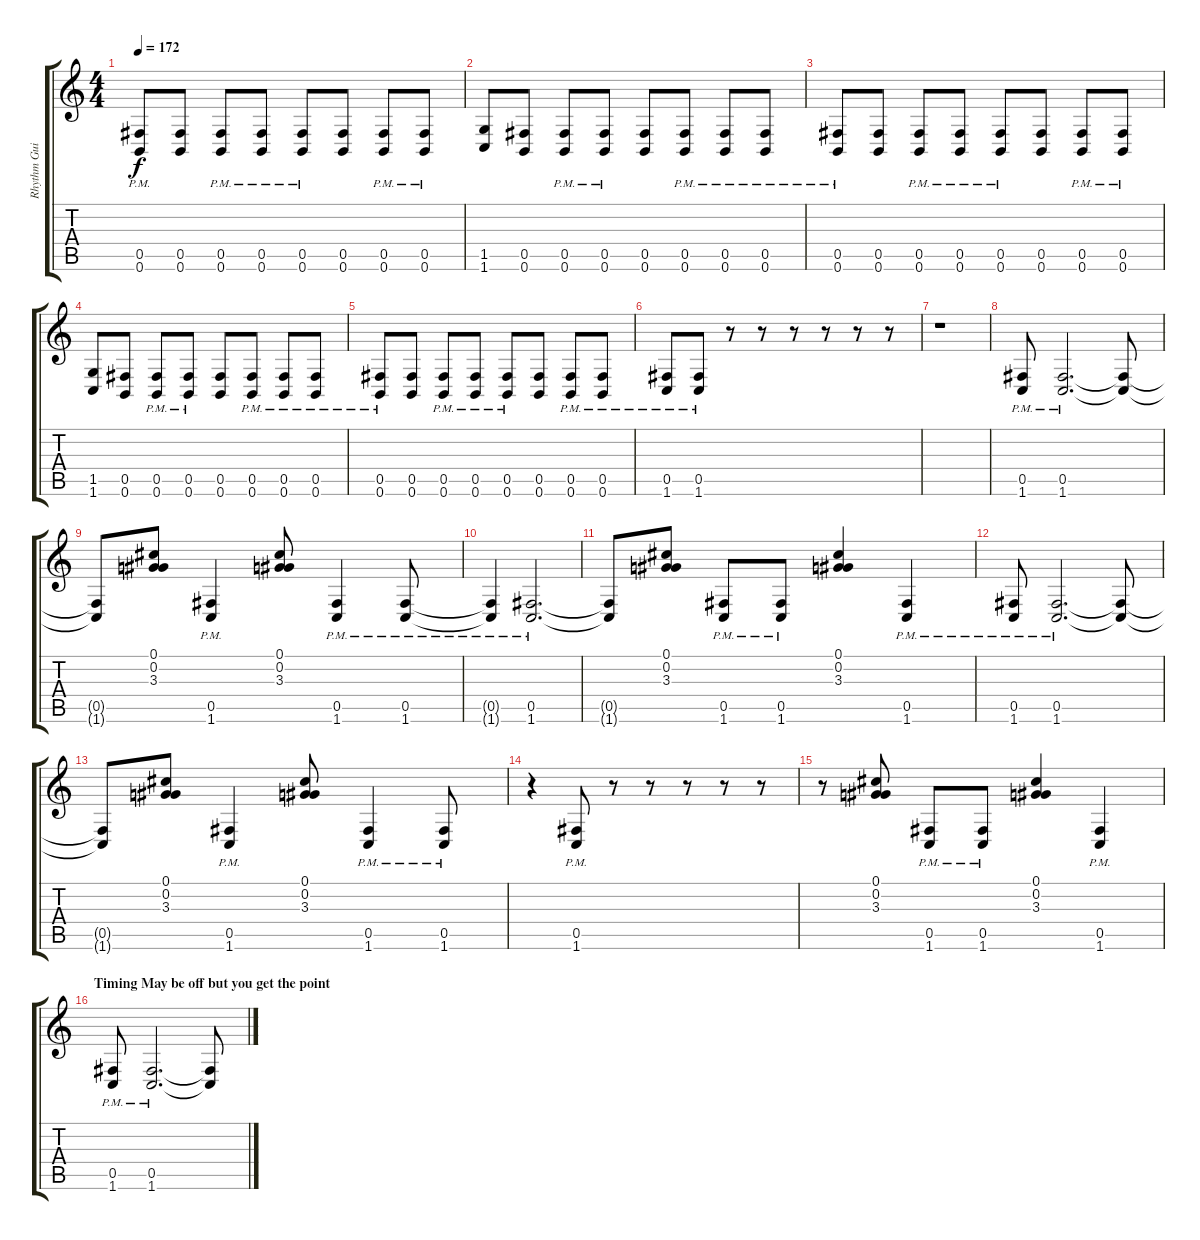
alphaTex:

\track ("Rhythm Guitar 2" "Rhythm Gui") {instrument distortionguitar}
\staff {score tabs}
\tuning (Db4 Ab3 E3 B2 Gb2 B1) {hide}
\ts (4 4)
\tempo 172
\clef g2
\ks c
(0.5{pm} 0.6{pm}).8{dy f} (0.5 0.6).8 (0.5{pm} 0.6{pm}).8 (0.5{pm} 0.6{pm}).8 (0.5{pm} 0.6{pm}).8 (0.5 0.6).8 (0.5{pm} 0.6{pm}).8 (0.5{pm} 0.6{pm}).8 |
(1.5 1.6).8 (0.5 0.6).8 (0.5{pm} 0.6{pm}).8 (0.5{pm} 0.6{pm}).8 (0.5 0.6).8 (0.5{pm} 0.6{pm}).8 (0.5{pm} 0.6{pm}).8 (0.5{pm} 0.6{pm}).8 |
(0.5{pm} 0.6{pm}).8 (0.5 0.6).8 (0.5{pm} 0.6{pm}).8 (0.5{pm} 0.6{pm}).8 (0.5{pm} 0.6{pm}).8 (0.5 0.6).8 (0.5{pm} 0.6{pm}).8 (0.5{pm} 0.6{pm}).8 |
(1.5 1.6).8 (0.5 0.6).8 (0.5{pm} 0.6{pm}).8 (0.5{pm} 0.6{pm}).8 (0.5 0.6).8 (0.5{pm} 0.6{pm}).8 (0.5{pm} 0.6{pm}).8 (0.5{pm} 0.6{pm}).8 |
(0.5{pm} 0.6{pm}).8 (0.5 0.6).8 (0.5{pm} 0.6{pm}).8 (0.5{pm} 0.6{pm}).8 (0.5{pm} 0.6{pm}).8 (0.5 0.6).8 (0.5{pm} 0.6{pm}).8 (0.5{pm} 0.6{pm}).8 |
(0.5{pm} 1.6{pm}).8 (0.5{pm} 1.6{pm}).8 r.8 r.8 r.8 r.8 r.8 r.8 |
r.1 |
(0.5{pm} 1.6{pm}).8 (0.5{pm} 1.6{pm}).2{d} (0.5{t} 1.6{t}).8 |
(0.5{t} 1.6{t}).8 (0.1 0.2 3.3).8 (0.5{pm} 1.6{pm}).4 (0.1 0.2 3.3).8 (0.5{pm} 1.6{pm}).4 (0.5{pm} 1.6{pm}).8 |
(0.5{pm t} 1.6{pm t}).4 (0.5{pm} 1.6{pm}).2{d} |
(0.5{t} 1.6{t}).8 (0.1 0.2 3.3).8 (0.5{pm} 1.6{pm}).8 (0.5{pm} 1.6{pm}).8 (0.1 0.2 3.3).4 (0.5{pm} 1.6{pm}).4 |
(0.5{pm} 1.6{pm}).8 (0.5{pm} 1.6{pm}).2{d} (0.5{t} 1.6{t}).8 |
(0.5{t} 1.6{t}).8 (0.1 0.2 3.3).8 (0.5{pm} 1.6{pm}).4 (0.1 0.2 3.3).8 (0.5{pm} 1.6{pm}).4 (0.5{pm} 1.6{pm}).8 |
r.4 (0.5{pm} 1.6{pm}).8 r.8 r.8 r.8 r.8 r.8 |
r.8 (0.1 0.2 3.3).8 (0.5{pm} 1.6{pm}).8 (0.5{pm} 1.6{pm}).8 (0.1 0.2 3.3).4 (0.5{pm} 1.6{pm}).4 |
\section ("" "Timing May be off but you get the point")
(0.5{pm} 1.6{pm}).8 (0.5{pm} 1.6{pm}).2{d} (0.5{t} 1.6{t}).8
